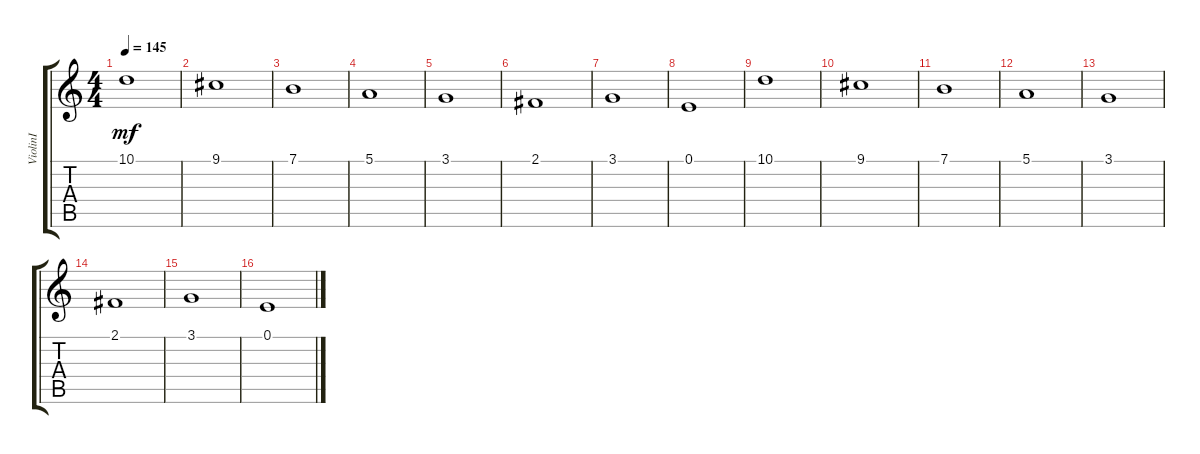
\track ("ViolinⅠ" "ViolinⅠ") {instrument stringensemble1}
\staff {score tabs}
\tuning (E4 B3 G3 D3 A2 E2) {hide}
\ts (4 4)
\tempo 145
\clef g2
\ks c
10.1.1{dy mf} |
9.1.1 |
7.1.1 |
5.1.1 |
3.1.1 |
2.1.1 |
3.1.1 |
0.1.1 |
10.1.1 |
9.1.1 |
7.1.1 |
5.1.1 |
3.1.1 |
2.1.1 |
3.1.1 |
0.1.1
